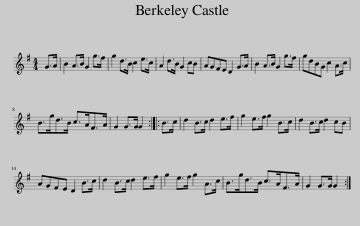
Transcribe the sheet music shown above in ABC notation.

X:1
L:1/8
M:4/4
I:linebreak $
K:G
V:1 treble
V:1
 G>A | B2 A>B G2 g>f | g2 d>B c2 e>c | A2 d>B G2 cB | AGFE D2 G>A | %5
 B2 A>B G2 g>f | gdBG c2 A>c |$ B>gd>B c>AF>A | G2 G>G G2 :: B>c | %10
 d2 B>c d2 e>f | g2 e>f g2 B>c | d2 B>c d2 cB |$ AGFE D2 B>c | d2 B>c d2 e>f | %15
 g2 e>f g2 A>c | B>gd>B c>AF>A | G2 G>G G2 :| %18
